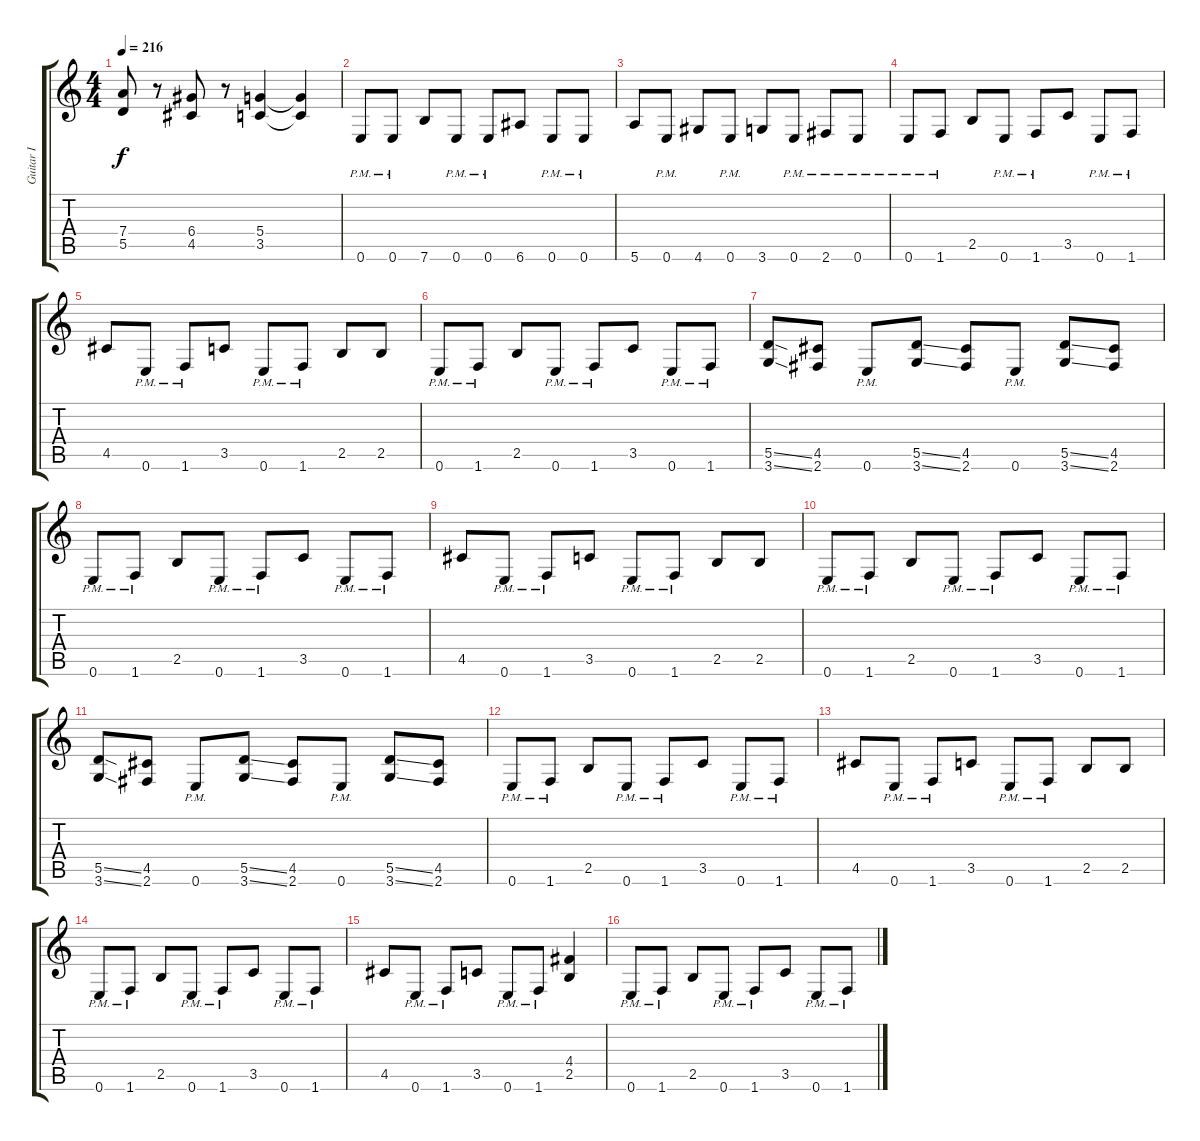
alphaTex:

\track ("Guitar I" "Guitar I") {instrument distortionguitar}
\staff {score tabs}
\tuning (E4 B3 G3 D3 A2 E2) {hide}
\ts (4 4)
\tempo 216
\clef g2
\ks c
(7.4 5.5).8{dy f} r.8 (6.4 4.5).8 r.8 (5.4 3.5).4 (5.4{t} 3.5{t}).4 |
0.6{pm}.8 0.6{pm}.8 7.6.8 0.6{pm}.8 0.6{pm}.8 6.6.8 0.6{pm}.8 0.6{pm}.8 |
5.6.8 0.6{pm}.8 4.6.8 0.6{pm}.8 3.6.8 0.6{pm}.8 2.6{pm}.8 0.6{pm}.8 |
0.6{pm}.8 1.6{pm}.8 2.5.8 0.6{pm}.8 1.6{pm}.8 3.5.8 0.6{pm}.8 1.6{pm}.8 |
4.5.8 0.6{pm}.8 1.6{pm}.8 3.5.8 0.6{pm}.8 1.6{pm}.8 2.5.8 2.5.8 |
0.6{pm}.8 1.6{pm}.8 2.5.8 0.6{pm}.8 1.6{pm}.8 3.5.8 0.6{pm}.8 1.6{pm}.8 |
(5.5{ss} 3.6{ss}).8 (4.5 2.6).8 0.6{pm}.8 (5.5{ss} 3.6{ss}).8 (4.5 2.6).8 0.6{pm}.8 (5.5{ss} 3.6{ss}).8 (4.5 2.6).8 |
0.6{pm}.8 1.6{pm}.8 2.5.8 0.6{pm}.8 1.6{pm}.8 3.5.8 0.6{pm}.8 1.6{pm}.8 |
4.5.8 0.6{pm}.8 1.6{pm}.8 3.5.8 0.6{pm}.8 1.6{pm}.8 2.5.8 2.5.8 |
0.6{pm}.8 1.6{pm}.8 2.5.8 0.6{pm}.8 1.6{pm}.8 3.5.8 0.6{pm}.8 1.6{pm}.8 |
(5.5{ss} 3.6{ss}).8 (4.5 2.6).8 0.6{pm}.8 (5.5{ss} 3.6{ss}).8 (4.5 2.6).8 0.6{pm}.8 (5.5{ss} 3.6{ss}).8 (4.5 2.6).8 |
0.6{pm}.8 1.6{pm}.8 2.5.8 0.6{pm}.8 1.6{pm}.8 3.5.8 0.6{pm}.8 1.6{pm}.8 |
4.5.8 0.6{pm}.8 1.6{pm}.8 3.5.8 0.6{pm}.8 1.6{pm}.8 2.5.8 2.5.8 |
0.6{pm}.8 1.6{pm}.8 2.5.8 0.6{pm}.8 1.6{pm}.8 3.5.8 0.6{pm}.8 1.6{pm}.8 |
4.5.8 0.6{pm}.8 1.6{pm}.8 3.5.8 0.6{pm}.8 1.6{pm}.8 (4.4 2.5).4 |
0.6{pm}.8 1.6{pm}.8 2.5.8 0.6{pm}.8 1.6{pm}.8 3.5.8 0.6{pm}.8 1.6{pm}.8
